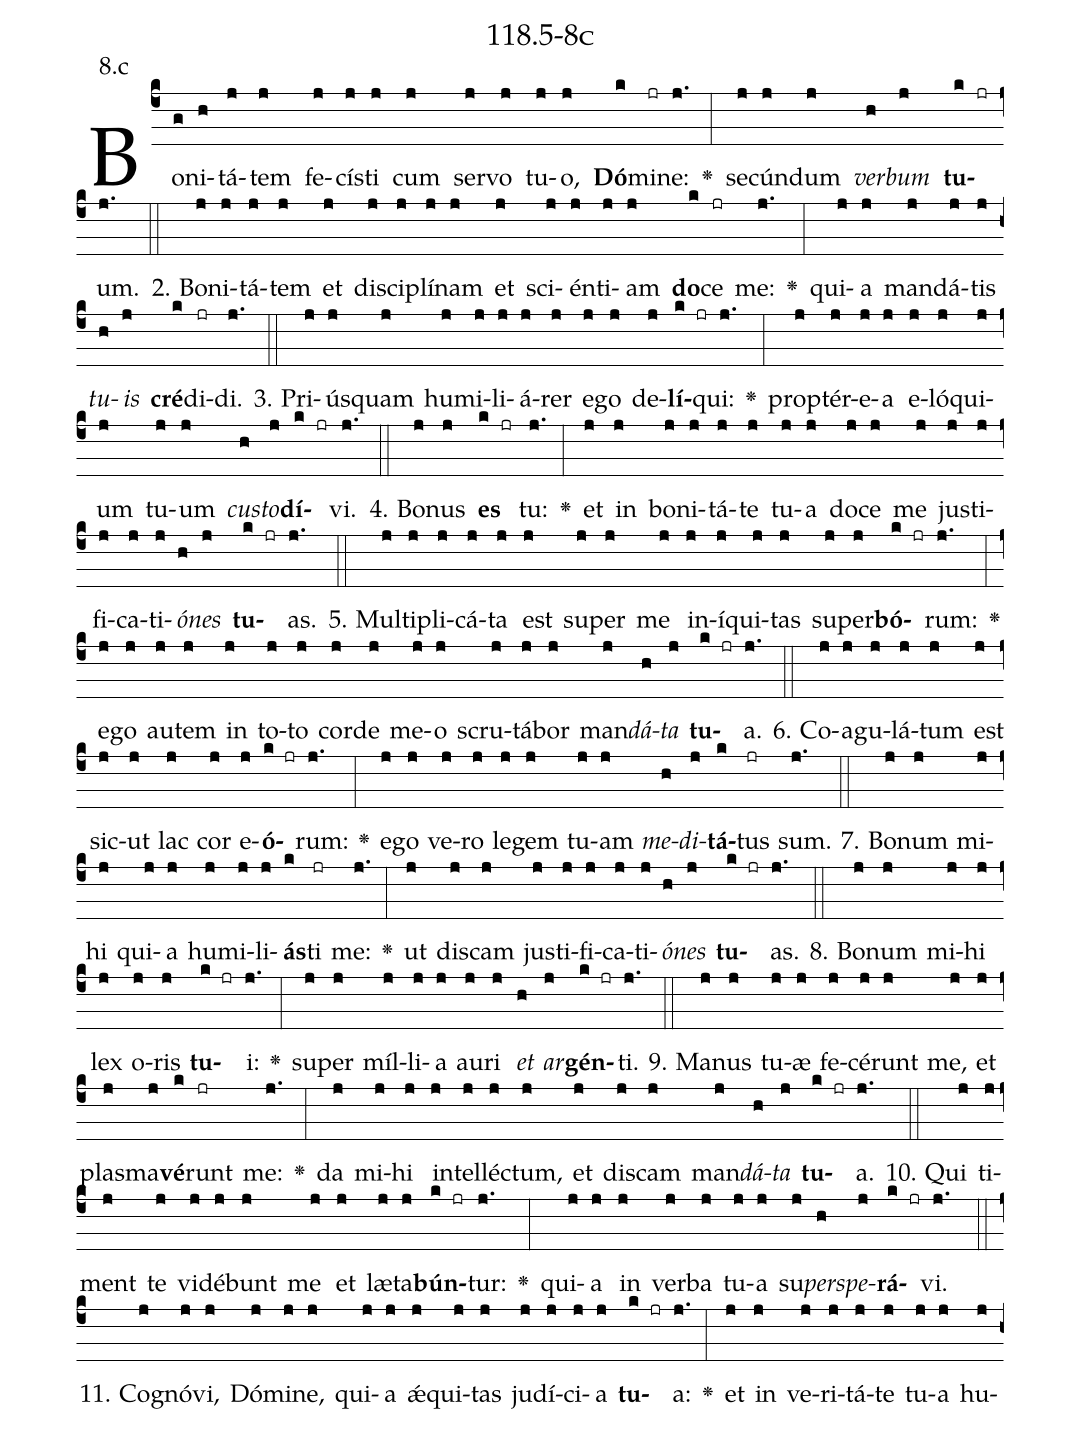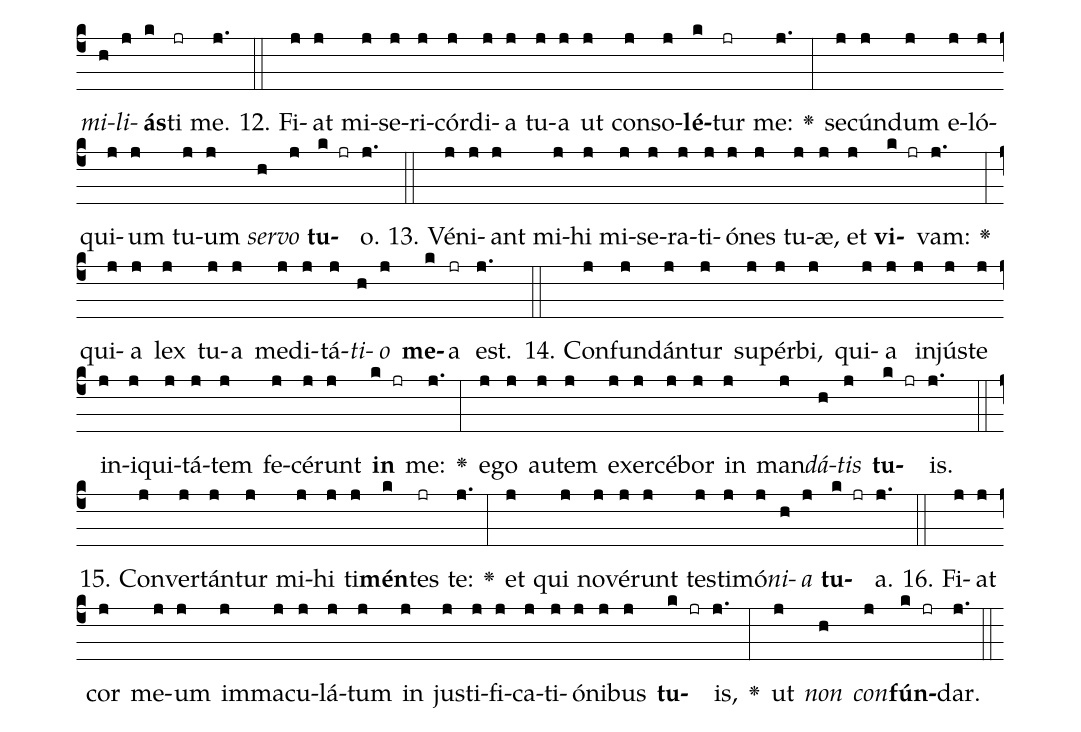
name: 118.5-8c;
annotation: 8.c;
%%
(c4)Bo(g)ni(h)tá(j)tem(j) fe(j)cís(j)ti(j) cum(j) ser(j)vo(j) tu(j)o,(j) <b>Dó</b>(k)mi(jr)ne:(j.) <v>\greheightstar</v>(:) se(j)cún(j)dum(j) <i>ver</i>(h)<i>bum</i>(j) <b>tu</b>(k jr)um.(j.) (::)
2. Bo(j)ni(j)tá(j)tem(j) et(j) di(j)sci(j)plí(j)nam(j) et(j) sci(j)én(j)ti(j)am(j) <b>do</b>(k)ce(jr) me:(j.) <v>\greheightstar</v>(:) qui(j)a(j) man(j)dá(j)tis(j) <i>tu</i>(h)<i>is</i>(j) <b>cré</b>(k)di(jr)di.(j.) (::)
3. Pri(j)ús(j)quam(j) hu(j)mi(j)li(j)á(j)rer(j) e(j)go(j) de(j)<b>lí</b>(k jr)qui:(j.) <v>\greheightstar</v>(:) prop(j)tér(j)e(j)a(j) e(j)ló(j)qui(j)um(j) tu(j)um(j) <i>cus</i>(h)<i>to</i>(j)<b>dí</b>(k jr)vi.(j.) (::)
4. Bo(j)nus(j) <b>es</b>(k jr) tu:(j.) <v>\greheightstar</v>(:) et(j) in(j) bo(j)ni(j)tá(j)te(j) tu(j)a(j) do(j)ce(j) me(j) jus(j)ti(j)fi(j)ca(j)ti(j)<i>ó</i>(h)<i>nes</i>(j) <b>tu</b>(k jr)as.(j.) (::)
5. Mul(j)ti(j)pli(j)cá(j)ta(j) est(j) su(j)per(j) me(j) in(j)í(j)qui(j)tas(j) su(j)per(j)<b>bó</b>(k jr)rum:(j.) <v>\greheightstar</v>(:) e(j)go(j) au(j)tem(j) in(j) to(j)to(j) cor(j)de(j) me(j)o(j) scru(j)tá(j)bor(j) man(j)<i>dá</i>(h)<i>ta</i>(j) <b>tu</b>(k jr)a.(j.) (::)
6. Co(j)a(j)gu(j)lá(j)tum(j) est(j) sic(j)ut(j) lac(j) cor(j) e(j)<b>ó</b>(k jr)rum:(j.) <v>\greheightstar</v>(:) e(j)go(j) ve(j)ro(j) le(j)gem(j) tu(j)am(j) <i>me</i>(h)<i>di</i>(j)<b>tá</b>(k)tus(jr) sum.(j.) (::)
7. Bo(j)num(j) mi(j)hi(j) qui(j)a(j) hu(j)mi(j)li(j)<b>ás</b>(k)ti(jr) me:(j.) <v>\greheightstar</v>(:) ut(j) dis(j)cam(j) jus(j)ti(j)fi(j)ca(j)ti(j)<i>ó</i>(h)<i>nes</i>(j) <b>tu</b>(k jr)as.(j.) (::)
8. Bo(j)num(j) mi(j)hi(j) lex(j) o(j)ris(j) <b>tu</b>(k jr)i:(j.) <v>\greheightstar</v>(:) su(j)per(j) míl(j)li(j)a(j) au(j)ri(j) <i>et</i>(h) <i>ar</i>(j)<b>gén</b>(k jr)ti.(j.) (::)
9. Ma(j)nus(j) tu(j)æ(j) fe(j)cé(j)runt(j) me,(j) et(j) plas(j)ma(j)<b>vé</b>(k)runt(jr) me:(j.) <v>\greheightstar</v>(:) da(j) mi(j)hi(j) in(j)tel(j)léc(j)tum,(j) et(j) dis(j)cam(j) man(j)<i>dá</i>(h)<i>ta</i>(j) <b>tu</b>(k jr)a.(j.) (::)
10. Qui(j) ti(j)ment(j) te(j) vi(j)dé(j)bunt(j) me(j) et(j) læ(j)ta(j)<b>bún</b>(k jr)tur:(j.) <v>\greheightstar</v>(:) qui(j)a(j) in(j) ver(j)ba(j) tu(j)a(j) su(j)<i>per</i>(h)<i>spe</i>(j)<b>rá</b>(k jr)vi.(j.) (::)
11. Co(j)gnó(j)vi,(j) Dó(j)mi(j)ne,(j) qui(j)a(j) ǽ(j)qui(j)tas(j) ju(j)dí(j)ci(j)a(j) <b>tu</b>(k jr)a:(j.) <v>\greheightstar</v>(:) et(j) in(j) ve(j)ri(j)tá(j)te(j) tu(j)a(j) hu(j)<i>mi</i>(h)<i>li</i>(j)<b>ás</b>(k)ti(jr) me.(j.) (::)
12. Fi(j)at(j) mi(j)se(j)ri(j)cór(j)di(j)a(j) tu(j)a(j) ut(j) con(j)so(j)<b>lé</b>(k)tur(jr) me:(j.) <v>\greheightstar</v>(:) se(j)cún(j)dum(j) e(j)ló(j)qui(j)um(j) tu(j)um(j) <i>ser</i>(h)<i>vo</i>(j) <b>tu</b>(k jr)o.(j.) (::)
13. Vé(j)ni(j)ant(j) mi(j)hi(j) mi(j)se(j)ra(j)ti(j)ó(j)nes(j) tu(j)æ,(j) et(j) <b>vi</b>(k jr)vam:(j.) <v>\greheightstar</v>(:) qui(j)a(j) lex(j) tu(j)a(j) me(j)di(j)tá(j)<i>ti</i>(h)<i>o</i>(j) <b>me</b>(k)a(jr) est.(j.) (::)
14. Con(j)fun(j)dán(j)tur(j) su(j)pér(j)bi,(j) qui(j)a(j) in(j)jús(j)te(j) in(j)i(j)qui(j)tá(j)tem(j) fe(j)cé(j)runt(j) <b>in</b>(k jr) me:(j.) <v>\greheightstar</v>(:) e(j)go(j) au(j)tem(j) ex(j)er(j)cé(j)bor(j) in(j) man(j)<i>dá</i>(h)<i>tis</i>(j) <b>tu</b>(k jr)is.(j.) (::)
15. Con(j)ver(j)tán(j)tur(j) mi(j)hi(j) ti(j)<b>mén</b>(k)tes(jr) te:(j.) <v>\greheightstar</v>(:) et(j) qui(j) no(j)vé(j)runt(j) tes(j)ti(j)mó(j)<i>ni</i>(h)<i>a</i>(j) <b>tu</b>(k jr)a.(j.) (::)
16. Fi(j)at(j) cor(j) me(j)um(j) im(j)ma(j)cu(j)lá(j)tum(j) in(j) jus(j)ti(j)fi(j)ca(j)ti(j)ó(j)ni(j)bus(j) <b>tu</b>(k jr)is,(j.) <v>\greheightstar</v>(:) ut(j) <i>non</i>(h) <i>con</i>(j)<b>fún</b>(k jr)dar.(j.) (::)
